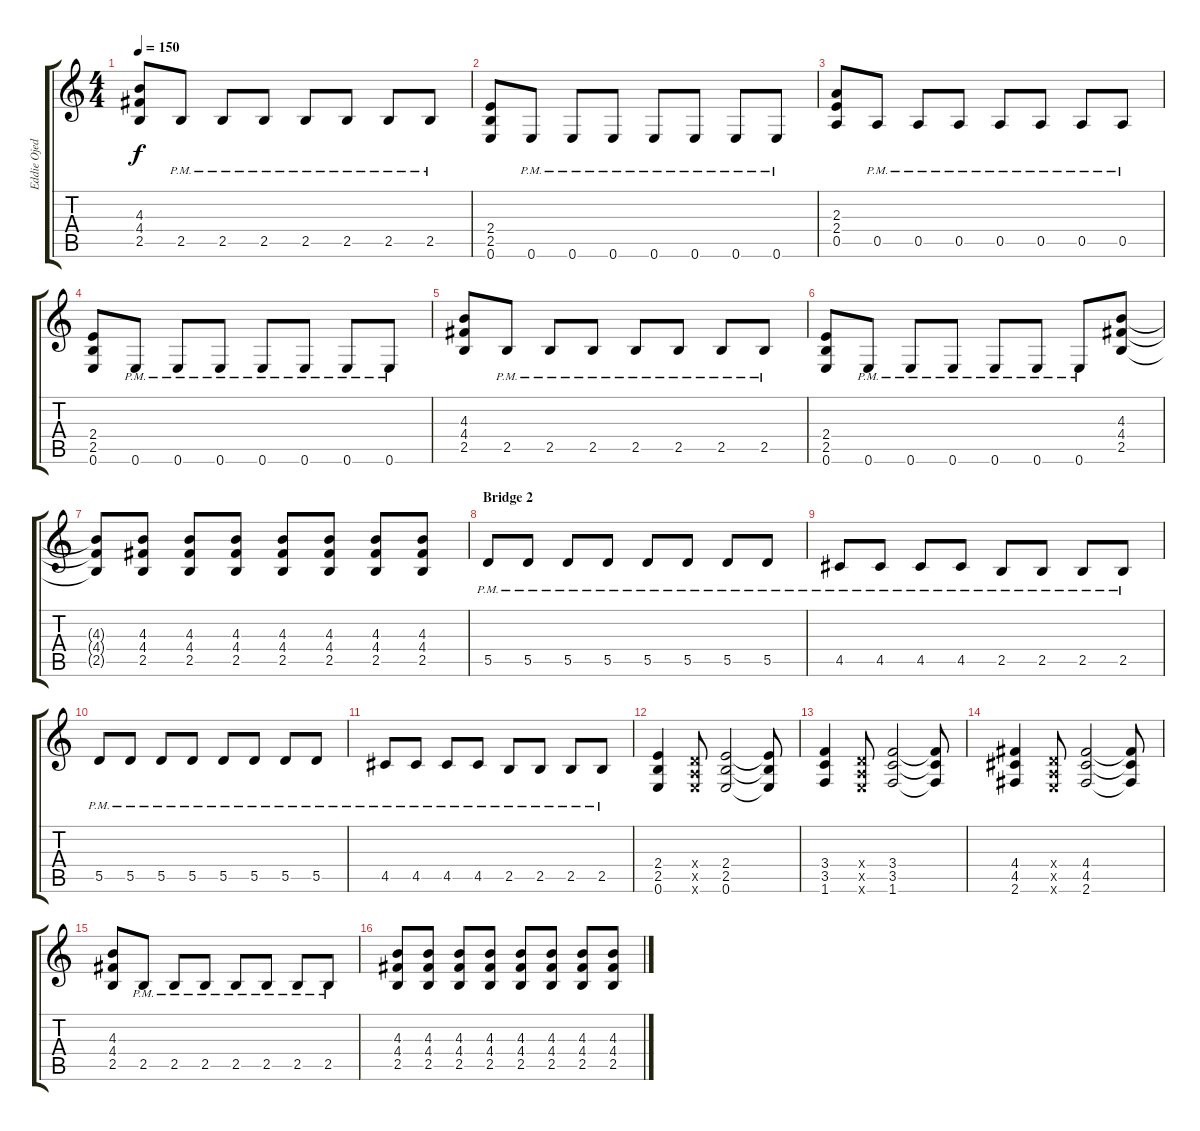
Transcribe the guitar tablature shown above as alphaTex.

\track ("Eddie Ojeda - Lead/Rhythm" "Eddie Ojed") {instrument distortionguitar}
\staff {score tabs}
\tuning (E4 B3 G3 D3 A2 E2) {hide}
\ts (4 4)
\tempo 150
\clef g2
\ks c
(4.3 4.4 2.5).8{dy f} 2.5{pm}.8 2.5{pm}.8 2.5{pm}.8 2.5{pm}.8 2.5{pm}.8 2.5{pm}.8 2.5{pm}.8 |
(2.4 2.5 0.6).8 0.6{pm}.8 0.6{pm}.8 0.6{pm}.8 0.6{pm}.8 0.6{pm}.8 0.6{pm}.8 0.6{pm}.8 |
(2.3 2.4 0.5).8 0.5{pm}.8 0.5{pm}.8 0.5{pm}.8 0.5{pm}.8 0.5{pm}.8 0.5{pm}.8 0.5{pm}.8 |
(2.4 2.5 0.6).8 0.6{pm}.8 0.6{pm}.8 0.6{pm}.8 0.6{pm}.8 0.6{pm}.8 0.6{pm}.8 0.6{pm}.8 |
(4.3 4.4 2.5).8 2.5{pm}.8 2.5{pm}.8 2.5{pm}.8 2.5{pm}.8 2.5{pm}.8 2.5{pm}.8 2.5{pm}.8 |
(2.4 2.5 0.6).8 0.6{pm}.8 0.6{pm}.8 0.6{pm}.8 0.6{pm}.8 0.6{pm}.8 0.6{pm}.8 (4.3 4.4 2.5).8 |
(4.3{t} 4.4{t} 2.5{t}).8 (4.3 4.4 2.5).8 (4.3 4.4 2.5).8 (4.3 4.4 2.5).8 (4.3 4.4 2.5).8 (4.3 4.4 2.5).8 (4.3 4.4 2.5).8 (4.3 4.4 2.5).8 |
\section ("" "Bridge 2")
5.5{pm}.8 5.5{pm}.8 5.5{pm}.8 5.5{pm}.8 5.5{pm}.8 5.5{pm}.8 5.5{pm}.8 5.5{pm}.8 |
4.5{pm}.8 4.5{pm}.8 4.5{pm}.8 4.5{pm}.8 2.5{pm}.8 2.5{pm}.8 2.5{pm}.8 2.5{pm}.8 |
5.5{pm}.8 5.5{pm}.8 5.5{pm}.8 5.5{pm}.8 5.5{pm}.8 5.5{pm}.8 5.5{pm}.8 5.5{pm}.8 |
4.5{pm}.8 4.5{pm}.8 4.5{pm}.8 4.5{pm}.8 2.5{pm}.8 2.5{pm}.8 2.5{pm}.8 2.5{pm}.8 |
(2.4 2.5 0.6).4 (0.4{x} 0.5{x} 0.6{x}).8 (2.4 2.5 0.6).2 (2.4{t} 2.5{t} 0.6{t}).8 |
(3.4 3.5 1.6).4 (0.4{x} 0.5{x} 0.6{x}).8 (3.4 3.5 1.6).2 (3.4{t} 3.5{t} 1.6{t}).8 |
(4.4 4.5 2.6).4 (0.4{x} 0.5{x} 0.6{x}).8 (4.4 4.5 2.6).2 (4.4{t} 4.5{t} 2.6{t}).8 |
(4.3 4.4 2.5).8 2.5{pm}.8 2.5{pm}.8 2.5{pm}.8 2.5{pm}.8 2.5{pm}.8 2.5{pm}.8 2.5{pm}.8 |
(4.3 4.4 2.5).8 (4.3 4.4 2.5).8 (4.3 4.4 2.5).8 (4.3 4.4 2.5).8 (4.3 4.4 2.5).8 (4.3 4.4 2.5).8 (4.3 4.4 2.5).8 (4.3 4.4 2.5).8
